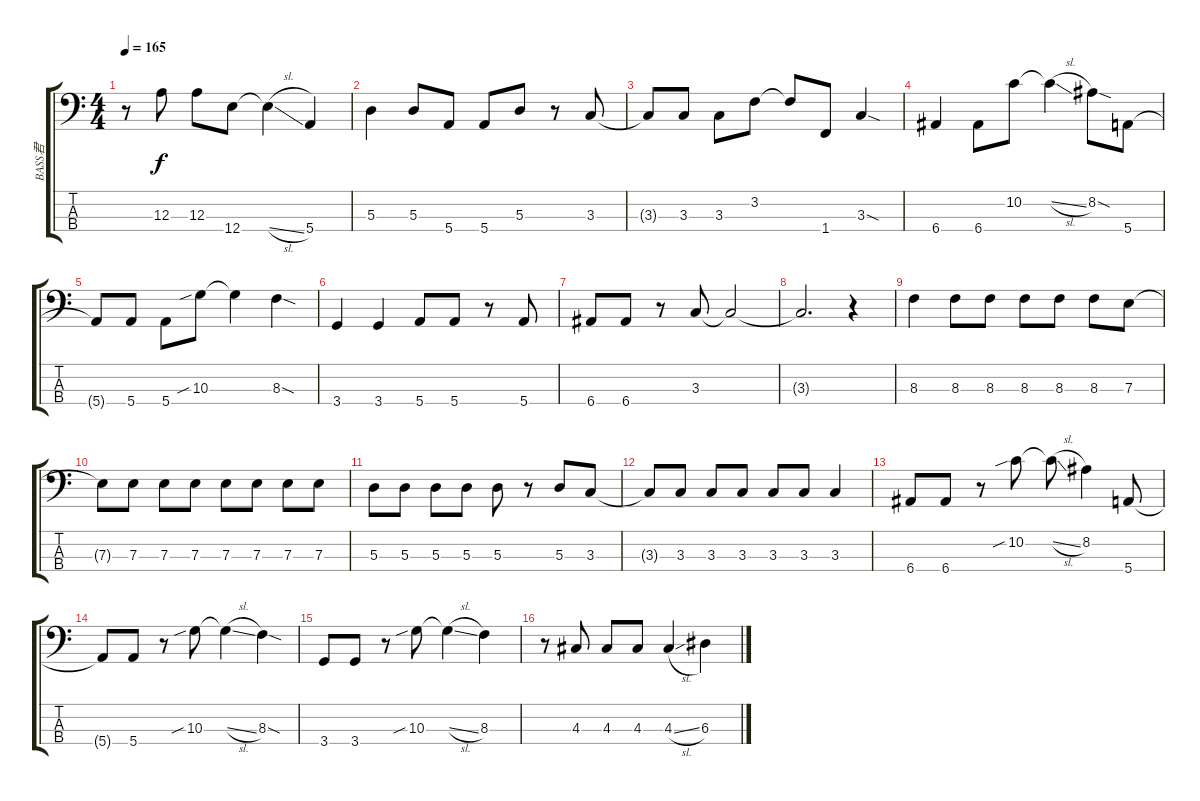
\track ("BASS君" "BASS君") {instrument electricbassfinger}
\staff {score tabs}
\tuning (G2 D2 A1 E1) {hide}
\ts (4 4)
\tempo 165
\clef f4
\ks c
r.8{dy f} 12.3.8 12.3.8 12.4.8 12.4{sl t}.4 5.4.4 |
5.3.4 5.3.8 5.4.8 5.4.8 5.3.8 r.8 3.3.8 |
3.3{t}.8 3.3.8 3.3.8 3.2.8 3.2{t}.8 1.4.8 3.3{sod}.4 |
6.4.4 6.4.8 10.2.8 10.2{sl t}.4 8.2{sod}.8 5.4.8 |
5.4{t}.8 5.4.8 5.4.8 10.3{sib}.8 10.3{t}.4 8.3{sod}.4 |
3.4.4 3.4.4 5.4.8 5.4.8 r.8 5.4.8 |
6.4.8 6.4.8 r.8 3.3.8 3.3{t}.2 |
3.3{t}.2{d} r.4 |
8.3.4 8.3.8 8.3.8 8.3.8 8.3.8 8.3.8 7.3.8 |
7.3{t}.8 7.3.8 7.3.8 7.3.8 7.3.8 7.3.8 7.3.8 7.3.8 |
5.3.8 5.3.8 5.3.8 5.3.8 5.3.8 r.8 5.3.8 3.3.8 |
3.3{t}.8 3.3.8 3.3.8 3.3.8 3.3.8 3.3.8 3.3.4 |
6.4.8 6.4.8 r.8 10.2{sib}.8 10.2{sl t}.8 8.2.4 5.4.8 |
5.4{t}.8 5.4.8 r.8 10.3{sib}.8 10.3{sl t}.4 8.3{sod}.4 |
3.4.8 3.4.8 r.8 10.3{sib}.8 10.3{sl t}.4 8.3.4 |
r.8 4.3.8 4.3.8 4.3.8 4.3{sl}.4 6.3.4
